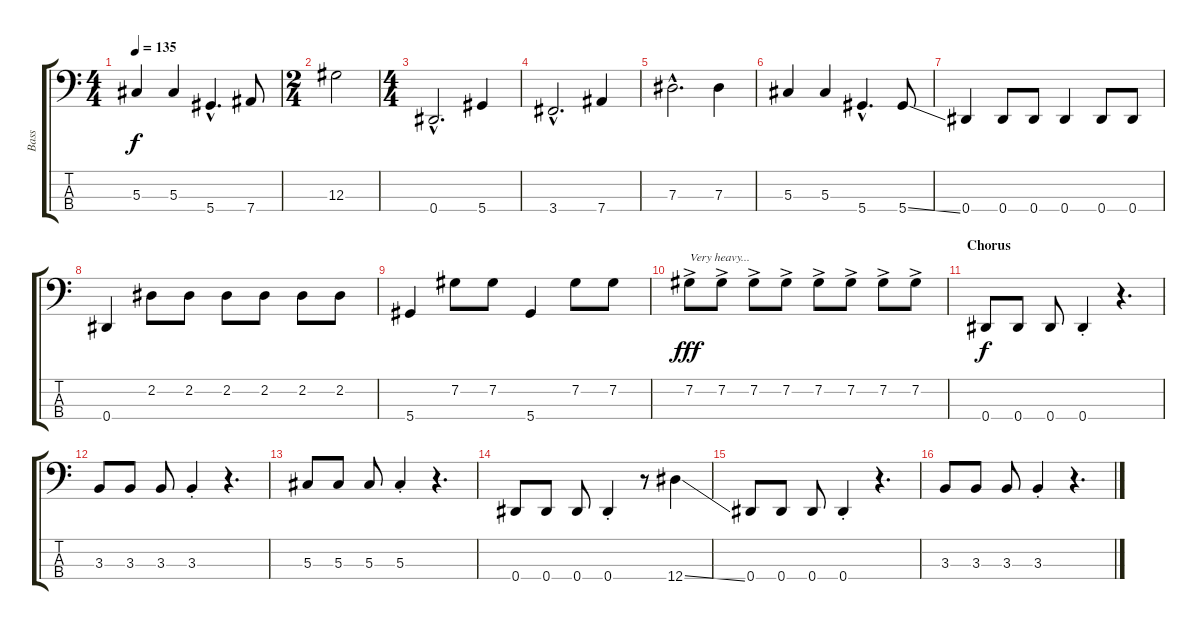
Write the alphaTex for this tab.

\track ("Bass" "Bass") {instrument electricbassfinger}
\staff {score tabs}
\tuning (Gb2 Db2 Ab1 Eb1) {hide}
\ts (4 4)
\tempo 135
\clef f4
\ks c
5.3.4{dy f} 5.3.4 5.4{hac}.4{d} 7.4.8 |
\ts (2 4)
12.3.2 |
\ts (4 4)
0.4{hac}.2{d} 5.4.4 |
3.4{hac}.2{d} 7.4.4 |
7.3{hac}.2{d} 7.3.4 |
5.3.4 5.3.4 5.4{hac}.4{d} 5.4{ss}.8 |
0.4.4 0.4.8 0.4.8 0.4.4 0.4.8 0.4.8 |
0.4.4 2.2.8 2.2.8 2.2.8 2.2.8 2.2.8 2.2.8 |
5.4.4 7.2.8 7.2.8 5.4.4 7.2.8 7.2.8 |
7.2{ac}.8{txt "Very heavy..." dy fff} 7.2{ac}.8 7.2{ac}.8 7.2{ac}.8 7.2{ac}.8 7.2{ac}.8 7.2{ac}.8 7.2{ac}.8 |
\section ("" "Chorus")
0.4.8{dy f} 0.4.8 0.4.8 0.4{st}.4 r.4{d} |
3.3.8 3.3.8 3.3.8 3.3{st}.4 r.4{d} |
5.3.8 5.3.8 5.3.8 5.3{st}.4 r.4{d} |
0.4.8 0.4.8 0.4.8 0.4{st}.4 r.8 12.4{ss}.4 |
0.4.8 0.4.8 0.4.8 0.4{st}.4 r.4{d} |
3.3.8 3.3.8 3.3.8 3.3{st}.4 r.4{d}
